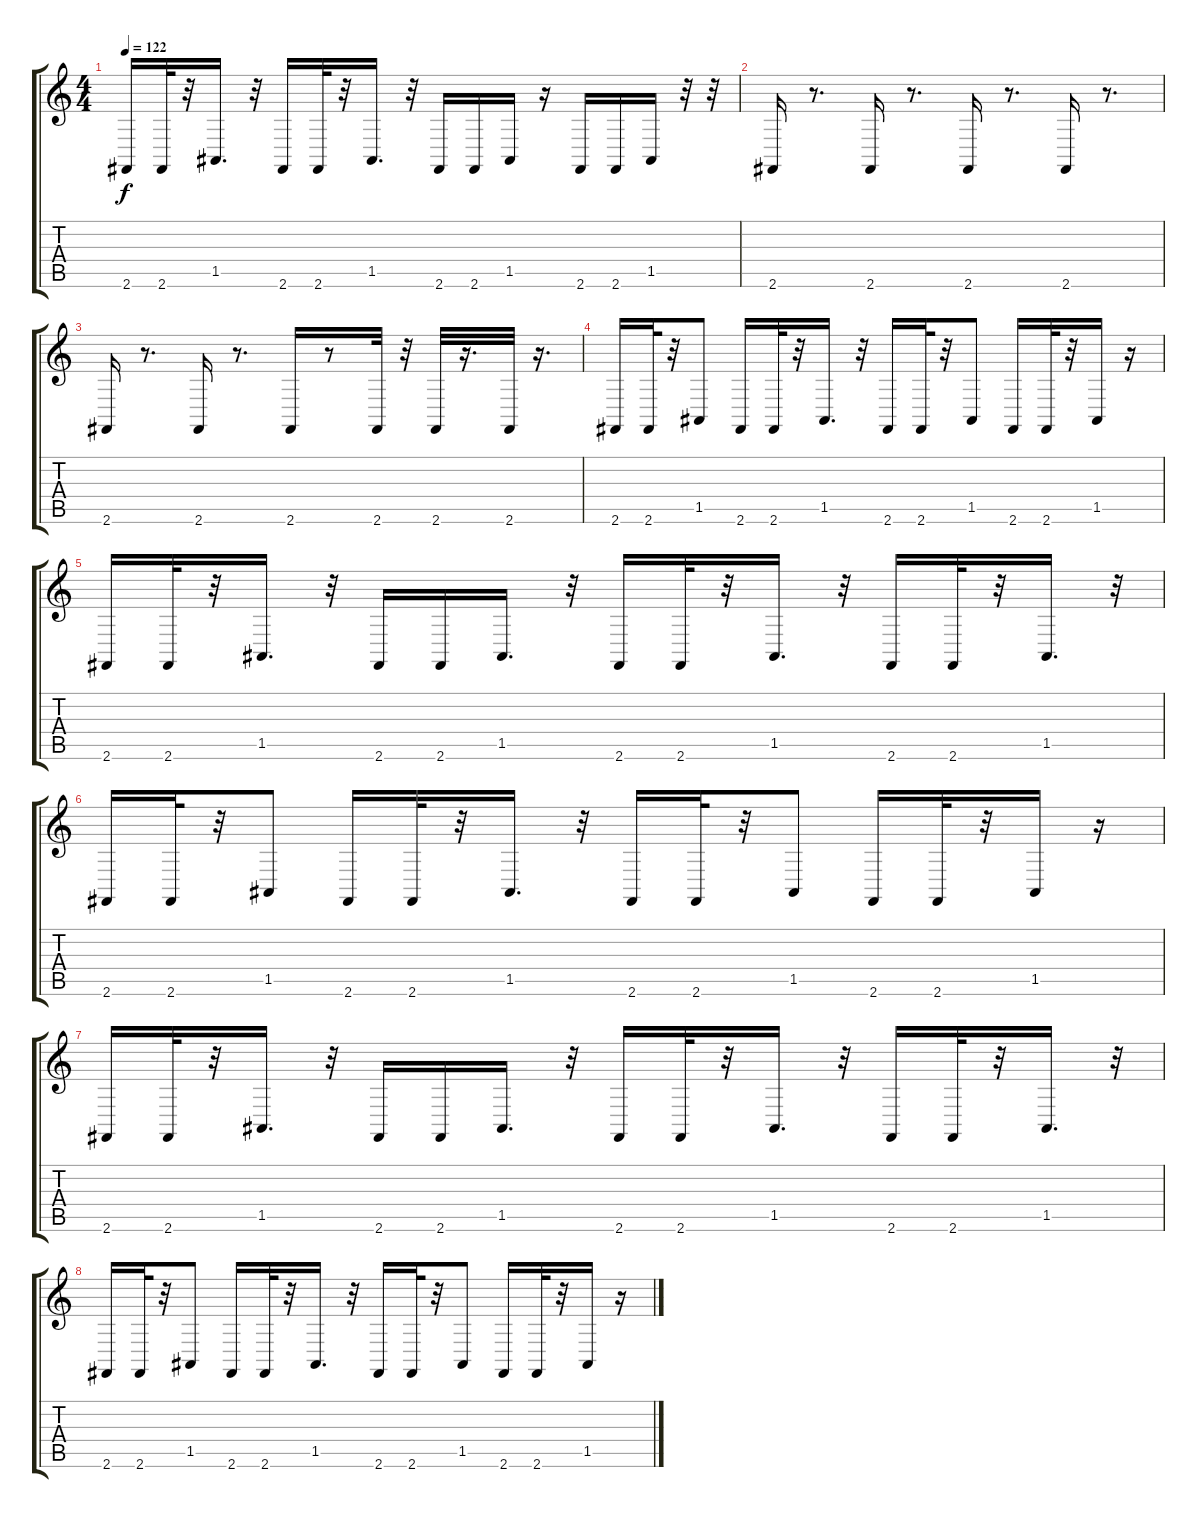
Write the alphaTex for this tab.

\track "" {instrument acousticgrandpiano}
\staff {score tabs}
\tuning (E4 B3 G3 D3 A2 E2) {hide}
\ts (4 4)
\tempo 122
\clef g2
\ks c
2.6.16{dy f} 2.6.32 r.32 1.5.16{d} r.32 2.6.16 2.6.32 r.32 1.5.16{d} r.32 2.6.16 2.6.16 1.5.16 r.16 2.6.16 2.6.16 1.5.16 r.32 r.32 |
2.6.16 r.8{d} 2.6.16 r.8{d} 2.6.16 r.8{d} 2.6.16 r.8{d} |
2.6.16 r.8{d} 2.6.16 r.8{d} 2.6.16 r.8 2.6.32 r.32 2.6.32 r.16{d} 2.6.32 r.16{d} |
2.6.16 2.6.32 r.32 1.5.8 2.6.16 2.6.32 r.32 1.5.16{d} r.32 2.6.16 2.6.32 r.32 1.5.8 2.6.16 2.6.32 r.32 1.5.16 r.16 |
2.6.16 2.6.32 r.32 1.5.16{d} r.32 2.6.16 2.6.16 1.5.16{d} r.32 2.6.16 2.6.32 r.32 1.5.16{d} r.32 2.6.16 2.6.32 r.32 1.5.16{d} r.32 |
2.6.16 2.6.32 r.32 1.5.8 2.6.16 2.6.32 r.32 1.5.16{d} r.32 2.6.16 2.6.32 r.32 1.5.8 2.6.16 2.6.32 r.32 1.5.16 r.16 |
2.6.16 2.6.32 r.32 1.5.16{d} r.32 2.6.16 2.6.16 1.5.16{d} r.32 2.6.16 2.6.32 r.32 1.5.16{d} r.32 2.6.16 2.6.32 r.32 1.5.16{d} r.32 |
2.6.16 2.6.32 r.32 1.5.8 2.6.16 2.6.32 r.32 1.5.16{d} r.32 2.6.16 2.6.32 r.32 1.5.8 2.6.16 2.6.32 r.32 1.5.16 r.16
